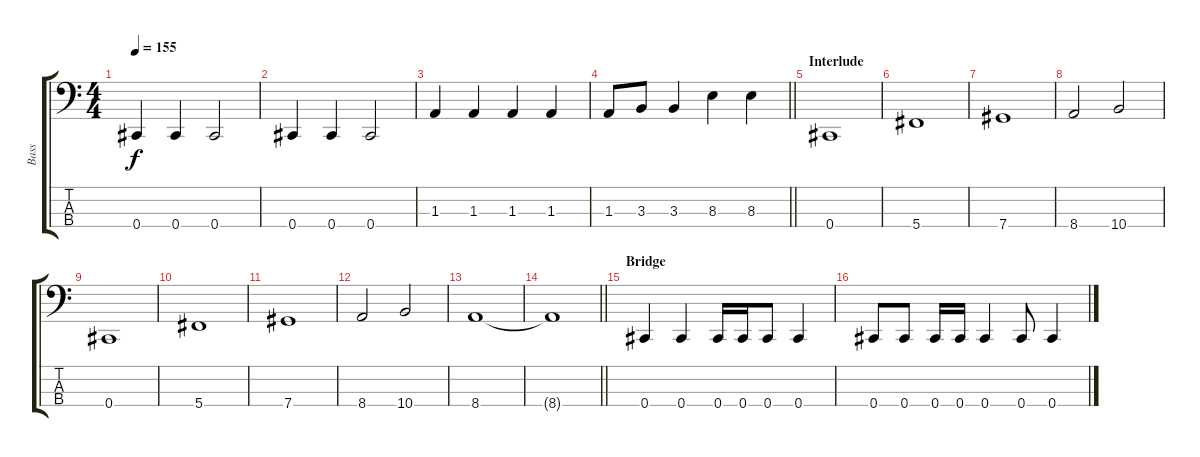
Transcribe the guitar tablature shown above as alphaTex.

\track ("Bass" "Bass") {instrument electricbasspick}
\staff {score tabs}
\tuning (Gb2 Db2 Ab1 Db1) {hide}
\ts (4 4)
\tempo 155
\clef f4
\ks c
0.4.4{dy f} 0.4.4 0.4.2 |
0.4.4 0.4.4 0.4.2 |
1.3.4 1.3.4 1.3.4 1.3.4 |
\barLineRight lightlight
1.3.8 3.3.8 3.3.4 8.3.4 8.3.4 |
\section ("" "Interlude")
0.4.1 |
5.4.1 |
7.4.1 |
8.4.2 10.4.2 |
0.4.1 |
5.4.1 |
7.4.1 |
8.4.2 10.4.2 |
8.4.1 |
\barLineRight lightlight
8.4{t}.1 |
\section ("" "Bridge")
0.4.4 0.4.4 0.4.16 0.4.16 0.4.8 0.4.4 |
0.4.8 0.4.8 0.4.16 0.4.16 0.4.4 0.4.8 0.4.4
